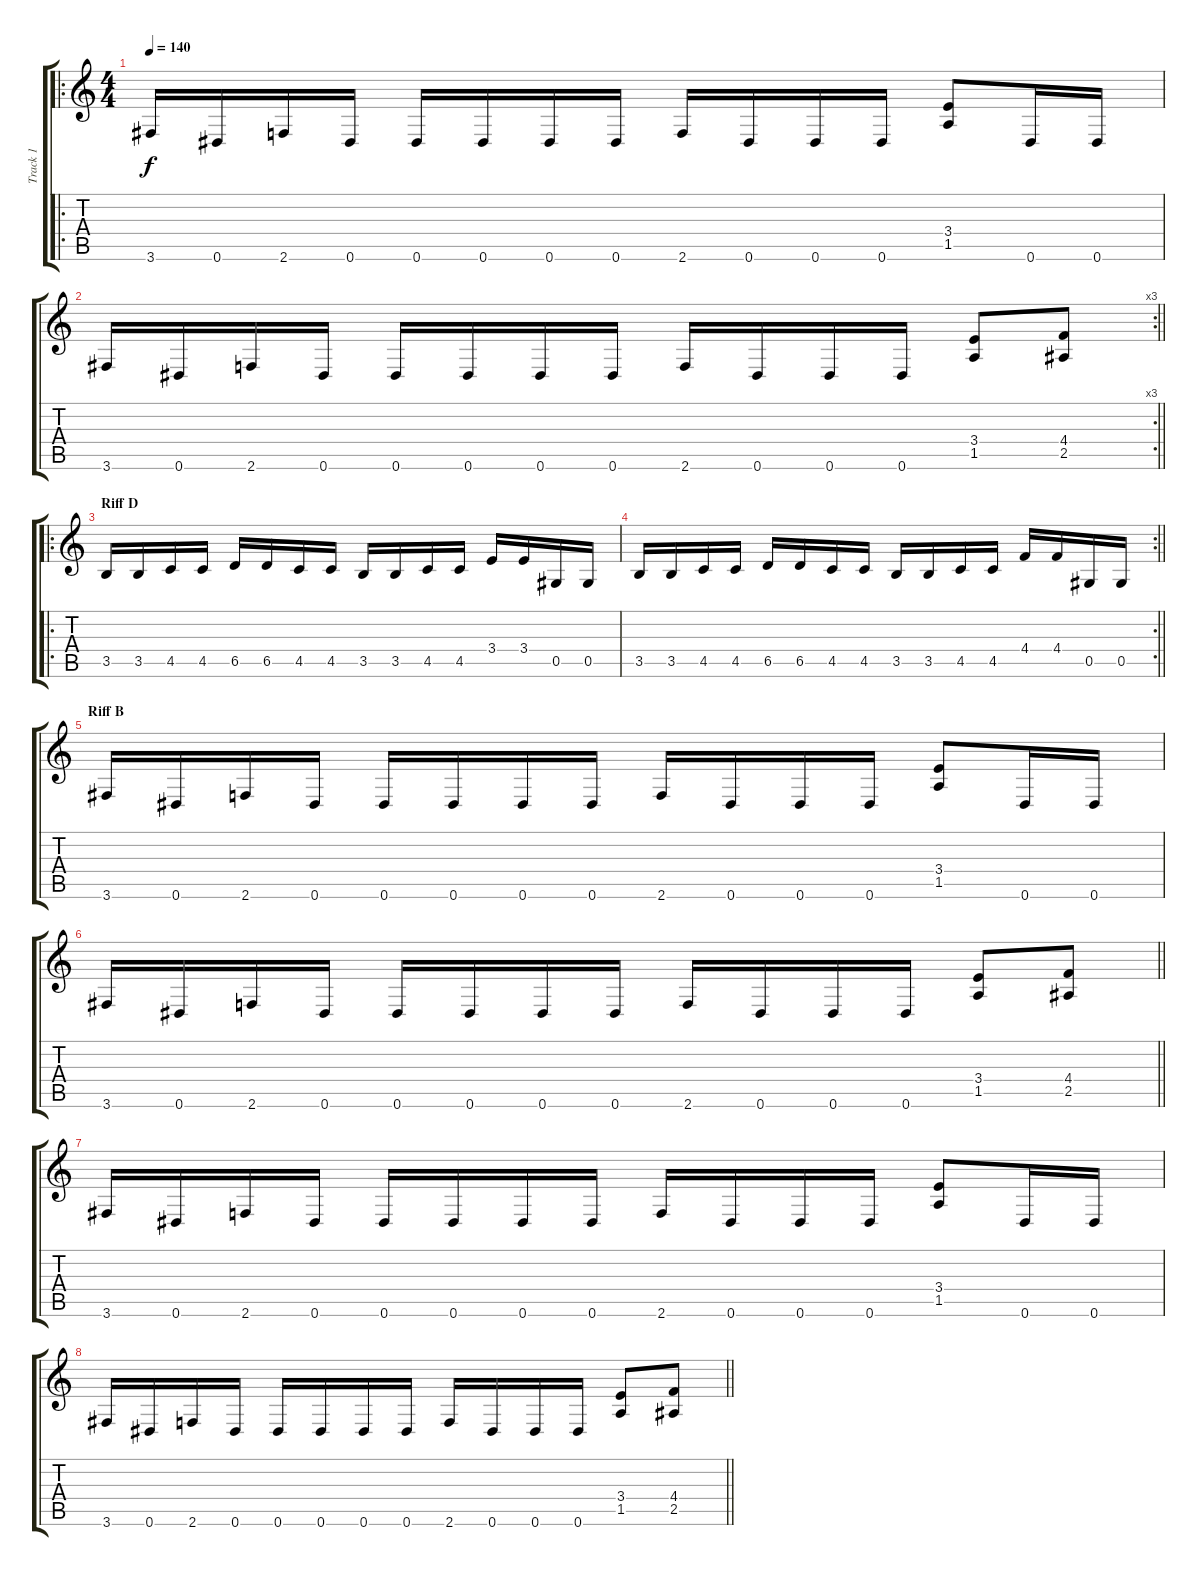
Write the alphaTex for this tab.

\track ("Track 1" "Track 1") {instrument distortionguitar}
\staff {score tabs}
\tuning (Eb4 Bb3 Gb3 Db3 Ab2 Eb2) {hide}
\ro
\ts (4 4)
\tempo 140
\clef g2
\ks c
3.6.16{dy f} 0.6.16 2.6.16 0.6.16 0.6.16 0.6.16 0.6.16 0.6.16 2.6.16 0.6.16 0.6.16 0.6.16 (3.4 1.5).8 0.6.16 0.6.16 |
\rc 3
\barLineRight lightlight
3.6.16 0.6.16 2.6.16 0.6.16 0.6.16 0.6.16 0.6.16 0.6.16 2.6.16 0.6.16 0.6.16 0.6.16 (3.4 1.5).8 (4.4 2.5).8 |
\ro
\section ("" "Riff D")
3.5.16 3.5.16 4.5.16 4.5.16 6.5.16 6.5.16 4.5.16 4.5.16 3.5.16 3.5.16 4.5.16 4.5.16 3.4.16 3.4.16 0.5.16 0.5.16 |
\rc 2
\barLineRight lightlight
3.5.16 3.5.16 4.5.16 4.5.16 6.5.16 6.5.16 4.5.16 4.5.16 3.5.16 3.5.16 4.5.16 4.5.16 4.4.16 4.4.16 0.5.16 0.5.16 |
\section ("" "Riff B")
3.6.16 0.6.16 2.6.16 0.6.16 0.6.16 0.6.16 0.6.16 0.6.16 2.6.16 0.6.16 0.6.16 0.6.16 (3.4 1.5).8 0.6.16 0.6.16 |
\barLineRight lightlight
3.6.16 0.6.16 2.6.16 0.6.16 0.6.16 0.6.16 0.6.16 0.6.16 2.6.16 0.6.16 0.6.16 0.6.16 (3.4 1.5).8 (4.4 2.5).8 |
3.6.16 0.6.16 2.6.16 0.6.16 0.6.16 0.6.16 0.6.16 0.6.16 2.6.16 0.6.16 0.6.16 0.6.16 (3.4 1.5).8 0.6.16 0.6.16 |
\barLineRight lightlight
3.6.16 0.6.16 2.6.16 0.6.16 0.6.16 0.6.16 0.6.16 0.6.16 2.6.16 0.6.16 0.6.16 0.6.16 (3.4 1.5).8 (4.4 2.5).8
